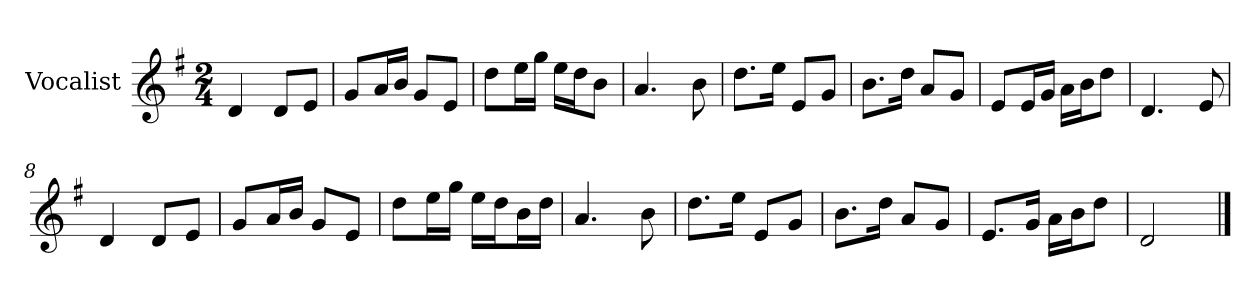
**kern
*part1
*staff1
*I"Vocalist
*k[f#]
*G:
*M2/4
=
4d
8dL
8eJ
=1
8gL
16aL
16bJJ
8gL
8eJ
=2
8ddL
16eeL
16ggJJ
16eeLL
16ddJ
8bJ
=3
4.a
8b
=4
8.ddL
16eeJk
8eL
8gJ
=5
8.bL
16ddJk
8aL
8gJ
=6
8eL
16eL
16gJJ
16aLL
16bJ
8ddJ
=7
4.d
8e
=8
4d
8dL
8eJ
=9
8gL
16aL
16bJJ
8gL
8eJ
=10
8ddL
16eeL
16ggJJ
16eeLL
16ddJ
16bL
16ddJJ
=11
4.a
8b
=12
8.ddL
16eeJk
8eL
8gJ
=13
8.bL
16ddJk
8aL
8gJ
=14
8.eL
16gJk
16aLL
16bJ
8ddJ
=15
2d
==
*-
